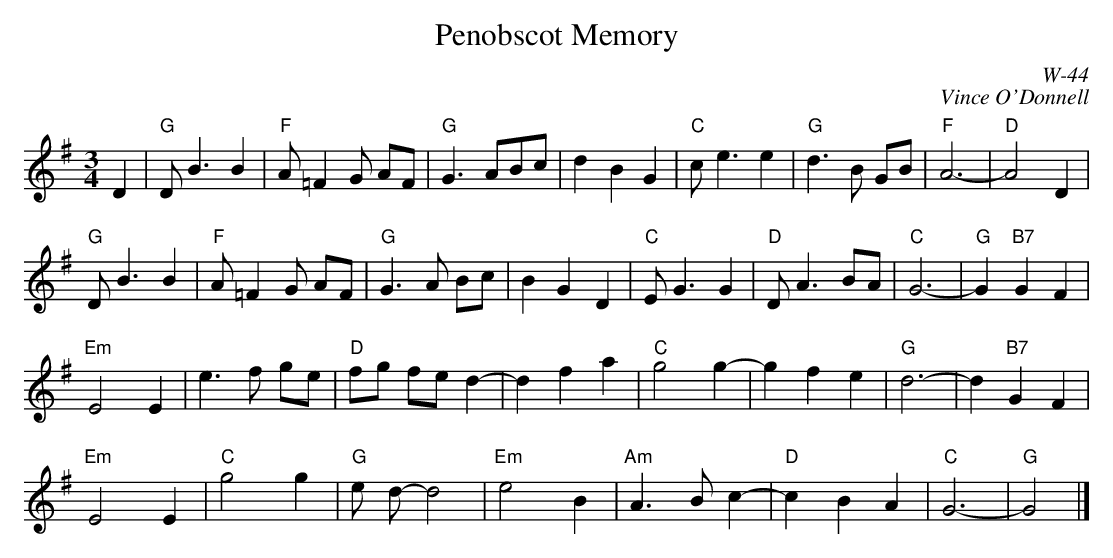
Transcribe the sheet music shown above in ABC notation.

X:1
T:Penobscot Memory
C:W-44
C:Vince O'Donnell
M:3/4
K:G
D2|"G"DB3B2 | "F"A=F2G AF |"G"G3ABc |d2B2G2 |"C"ce3e2 |"G"d3B GB |"F"A6-|"D"A4 D2|
"G"DB3B2 | "F"A=F2G AF |"G"G3A  Bc |B2G2D2 |"C"EG3 G2 |"D"DA3 BA|"C"G6-|"G"G2 "B7"G2F2|
"Em"E4 E2 |e3f ge |"D"fg fe d2-|d2f2a2 |"C"g4 g2-|g2 f2e2 |"G"d6-|d2 "B7"G2F2 |
"Em"E4 E2 |"C"g4 g2 |"G"e d-d4 |"Em"e4 B2 |"Am"A3  B c2-|"D"c2 B2 A2 |"C"G6-|"G"G4|]
